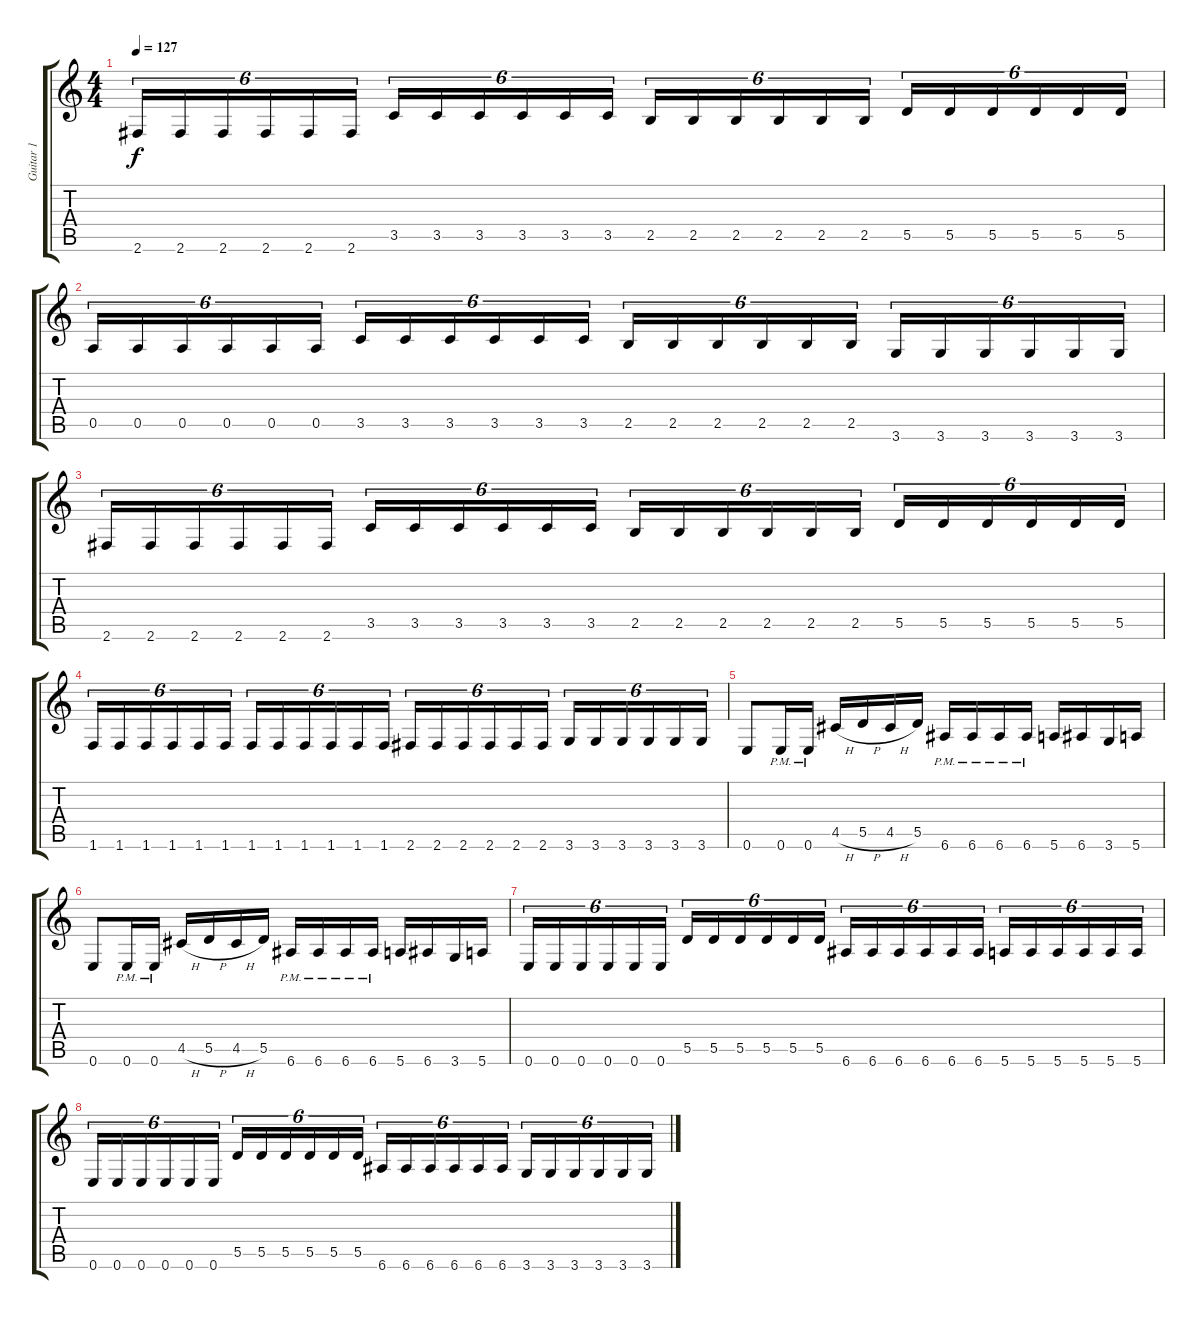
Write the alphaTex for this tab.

\track ("Guitar 1" "Guitar 1") {instrument distortionguitar}
\staff {score tabs}
\tuning (E4 B3 G3 D3 A2 E2) {hide}
\ts (4 4)
\tempo 127
\clef g2
\ks c
2.6.16{tu (6 4) dy f} 2.6.16{tu (6 4)} 2.6.16{tu (6 4)} 2.6.16{tu (6 4)} 2.6.16{tu (6 4)} 2.6.16{tu (6 4)} 3.5.16{tu (6 4)} 3.5.16{tu (6 4)} 3.5.16{tu (6 4)} 3.5.16{tu (6 4)} 3.5.16{tu (6 4)} 3.5.16{tu (6 4)} 2.5.16{tu (6 4)} 2.5.16{tu (6 4)} 2.5.16{tu (6 4)} 2.5.16{tu (6 4)} 2.5.16{tu (6 4)} 2.5.16{tu (6 4)} 5.5.16{tu (6 4)} 5.5.16{tu (6 4)} 5.5.16{tu (6 4)} 5.5.16{tu (6 4)} 5.5.16{tu (6 4)} 5.5.16{tu (6 4)} |
0.5.16{tu (6 4)} 0.5.16{tu (6 4)} 0.5.16{tu (6 4)} 0.5.16{tu (6 4)} 0.5.16{tu (6 4)} 0.5.16{tu (6 4)} 3.5.16{tu (6 4)} 3.5.16{tu (6 4)} 3.5.16{tu (6 4)} 3.5.16{tu (6 4)} 3.5.16{tu (6 4)} 3.5.16{tu (6 4)} 2.5.16{tu (6 4)} 2.5.16{tu (6 4)} 2.5.16{tu (6 4)} 2.5.16{tu (6 4)} 2.5.16{tu (6 4)} 2.5.16{tu (6 4)} 3.6.16{tu (6 4)} 3.6.16{tu (6 4)} 3.6.16{tu (6 4)} 3.6.16{tu (6 4)} 3.6.16{tu (6 4)} 3.6.16{tu (6 4)} |
2.6.16{tu (6 4)} 2.6.16{tu (6 4)} 2.6.16{tu (6 4)} 2.6.16{tu (6 4)} 2.6.16{tu (6 4)} 2.6.16{tu (6 4)} 3.5.16{tu (6 4)} 3.5.16{tu (6 4)} 3.5.16{tu (6 4)} 3.5.16{tu (6 4)} 3.5.16{tu (6 4)} 3.5.16{tu (6 4)} 2.5.16{tu (6 4)} 2.5.16{tu (6 4)} 2.5.16{tu (6 4)} 2.5.16{tu (6 4)} 2.5.16{tu (6 4)} 2.5.16{tu (6 4)} 5.5.16{tu (6 4)} 5.5.16{tu (6 4)} 5.5.16{tu (6 4)} 5.5.16{tu (6 4)} 5.5.16{tu (6 4)} 5.5.16{tu (6 4)} |
1.6.16{tu (6 4)} 1.6.16{tu (6 4)} 1.6.16{tu (6 4)} 1.6.16{tu (6 4)} 1.6.16{tu (6 4)} 1.6.16{tu (6 4)} 1.6.16{tu (6 4)} 1.6.16{tu (6 4)} 1.6.16{tu (6 4)} 1.6.16{tu (6 4)} 1.6.16{tu (6 4)} 1.6.16{tu (6 4)} 2.6.16{tu (6 4)} 2.6.16{tu (6 4)} 2.6.16{tu (6 4)} 2.6.16{tu (6 4)} 2.6.16{tu (6 4)} 2.6.16{tu (6 4)} 3.6.16{tu (6 4)} 3.6.16{tu (6 4)} 3.6.16{tu (6 4)} 3.6.16{tu (6 4)} 3.6.16{tu (6 4)} 3.6.16{tu (6 4)} |
0.6.8 0.6{pm}.16 0.6{pm}.16 4.5{h}.16 5.5{h}.16 4.5{h}.16 5.5.16 6.6{pm}.16 6.6{pm}.16 6.6{pm}.16 6.6{pm}.16 5.6.16 6.6.16 3.6.16 5.6.16 |
0.6.8 0.6{pm}.16 0.6{pm}.16 4.5{h}.16 5.5{h}.16 4.5{h}.16 5.5.16 6.6{pm}.16 6.6{pm}.16 6.6{pm}.16 6.6{pm}.16 5.6.16 6.6.16 3.6.16 5.6.16 |
0.6.16{tu (6 4)} 0.6.16{tu (6 4)} 0.6.16{tu (6 4)} 0.6.16{tu (6 4)} 0.6.16{tu (6 4)} 0.6.16{tu (6 4)} 5.5.16{tu (6 4)} 5.5.16{tu (6 4)} 5.5.16{tu (6 4)} 5.5.16{tu (6 4)} 5.5.16{tu (6 4)} 5.5.16{tu (6 4)} 6.6.16{tu (6 4)} 6.6.16{tu (6 4)} 6.6.16{tu (6 4)} 6.6.16{tu (6 4)} 6.6.16{tu (6 4)} 6.6.16{tu (6 4)} 5.6.16{tu (6 4)} 5.6.16{tu (6 4)} 5.6.16{tu (6 4)} 5.6.16{tu (6 4)} 5.6.16{tu (6 4)} 5.6.16{tu (6 4)} |
0.6.16{tu (6 4)} 0.6.16{tu (6 4)} 0.6.16{tu (6 4)} 0.6.16{tu (6 4)} 0.6.16{tu (6 4)} 0.6.16{tu (6 4)} 5.5.16{tu (6 4)} 5.5.16{tu (6 4)} 5.5.16{tu (6 4)} 5.5.16{tu (6 4)} 5.5.16{tu (6 4)} 5.5.16{tu (6 4)} 6.6.16{tu (6 4)} 6.6.16{tu (6 4)} 6.6.16{tu (6 4)} 6.6.16{tu (6 4)} 6.6.16{tu (6 4)} 6.6.16{tu (6 4)} 3.6.16{tu (6 4)} 3.6.16{tu (6 4)} 3.6.16{tu (6 4)} 3.6.16{tu (6 4)} 3.6.16{tu (6 4)} 3.6.16{tu (6 4)}
